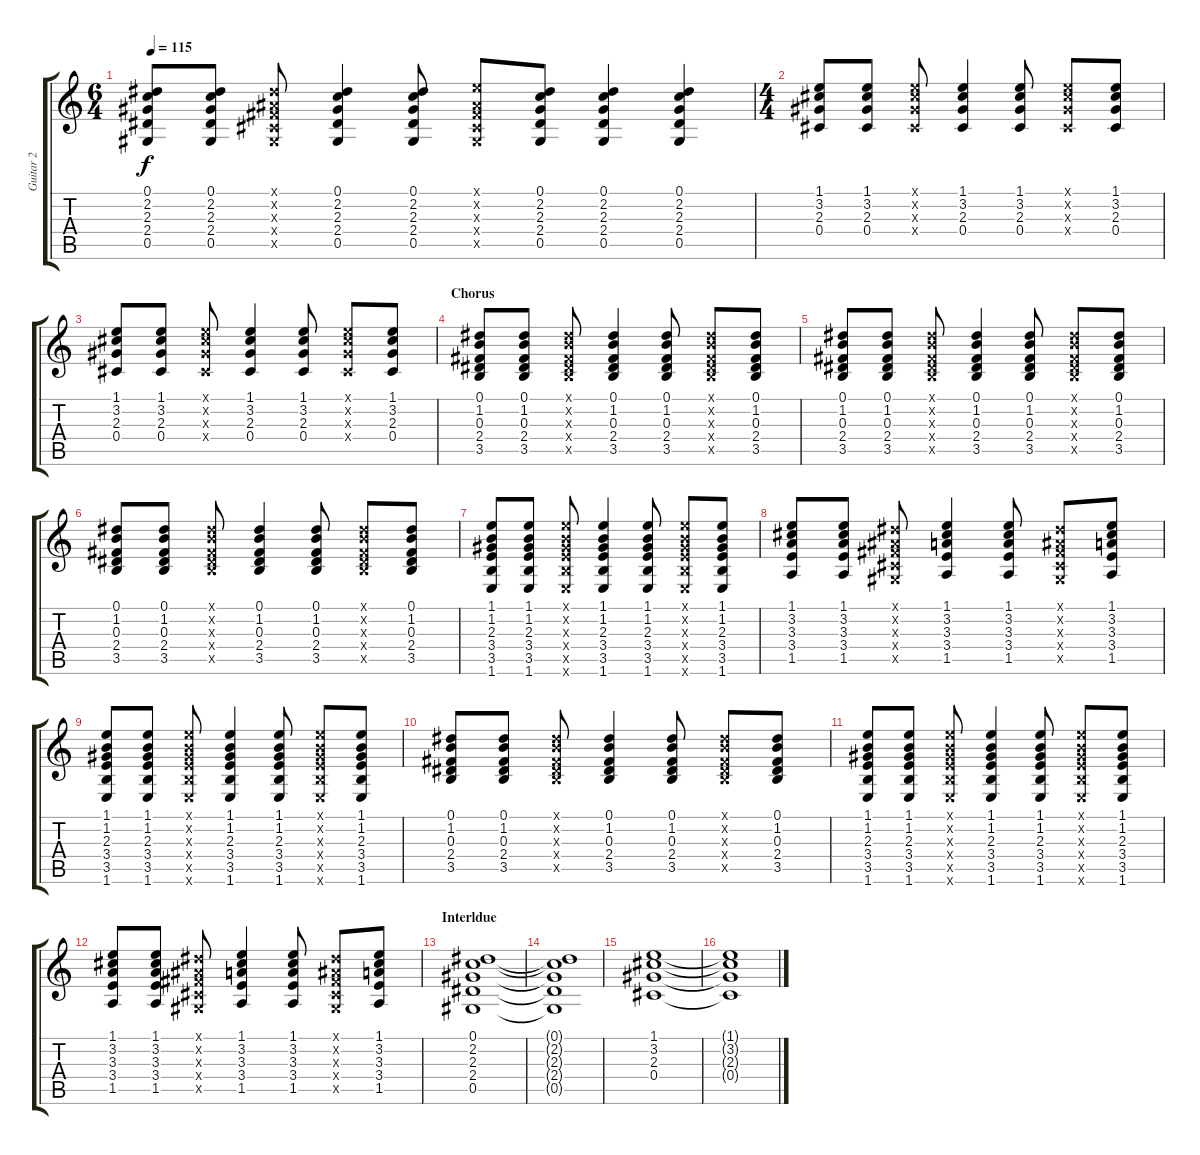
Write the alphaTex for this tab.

\track ("Guitar 2" "Guitar 2") {instrument acousticguitarsteel}
\staff {score tabs}
\tuning (Eb4 Bb3 Gb3 Db3 Ab2 Eb2) {hide}
\ts (6 4)
\tempo 115
\clef g2
\ks c
(0.1 2.2 2.3 2.4 0.5).8{dy f} (0.1 2.2 2.3 2.4 0.5).8 (0.1{x} 0.2{x} 0.3{x} 0.4{x} 0.5{x}).8 (0.1 2.2 2.3 2.4 0.5).4 (0.1 2.2 2.3 2.4 0.5).8 (1.1{x} 0.2{x} 0.3{x} 0.4{x} 0.5{x}).8 (0.1 2.2 2.3 2.4 0.5).8 (0.1 2.2 2.3 2.4 0.5).4 (0.1 2.2 2.3 2.4 0.5).4 |
\ts (4 4)
(1.1 3.2 2.3 0.4).8 (1.1 3.2 2.3 0.4).8 (1.1{x} 3.2{x} 2.3{x} 0.4{x}).8 (1.1 3.2 2.3 0.4).4 (1.1 3.2 2.3 0.4).8 (1.1{x} 3.2{x} 2.3{x} 0.4{x}).8 (1.1 3.2 2.3 0.4).8 |
(1.1 3.2 2.3 0.4).8 (1.1 3.2 2.3 0.4).8 (1.1{x} 3.2{x} 2.3{x} 0.4{x}).8 (1.1 3.2 2.3 0.4).4 (1.1 3.2 2.3 0.4).8 (1.1{x} 3.2{x} 2.3{x} 0.4{x}).8 (1.1 3.2 2.3 0.4).8 |
\section ("" "Chorus")
(0.1 1.2 0.3 2.4 3.5).8 (0.1 1.2 0.3 2.4 3.5).8 (0.1{x} 1.2{x} 0.3{x} 2.4{x} 3.5{x}).8 (0.1 1.2 0.3 2.4 3.5).4 (0.1 1.2 0.3 2.4 3.5).8 (0.1{x} 1.2{x} 0.3{x} 2.4{x} 3.5{x}).8 (0.1 1.2 0.3 2.4 3.5).8 |
(0.1 1.2 0.3 2.4 3.5).8 (0.1 1.2 0.3 2.4 3.5).8 (0.1{x} 1.2{x} 0.3{x} 2.4{x} 3.5{x}).8 (0.1 1.2 0.3 2.4 3.5).4 (0.1 1.2 0.3 2.4 3.5).8 (0.1{x} 1.2{x} 0.3{x} 2.4{x} 3.5{x}).8 (0.1 1.2 0.3 2.4 3.5).8 |
(0.1 1.2 0.3 2.4 3.5).8 (0.1 1.2 0.3 2.4 3.5).8 (0.1{x} 1.2{x} 0.3{x} 2.4{x} 3.5{x}).8 (0.1 1.2 0.3 2.4 3.5).4 (0.1 1.2 0.3 2.4 3.5).8 (0.1{x} 1.2{x} 0.3{x} 2.4{x} 3.5{x}).8 (0.1 1.2 0.3 2.4 3.5).8 |
(1.1 1.2 2.3 3.4 3.5 1.6).8 (1.1 1.2 2.3 3.4 3.5 1.6).8 (1.1{x} 1.2{x} 2.3{x} 3.4{x} 3.5{x} 1.6{x}).8 (1.1 1.2 2.3 3.4 3.5 1.6).4 (1.1 1.2 2.3 3.4 3.5 1.6).8 (1.1{x} 1.2{x} 2.3{x} 3.4{x} 3.5{x} 1.6{x}).8 (1.1 1.2 2.3 3.4 3.5 1.6).8 |
(1.1 3.2 3.3 3.4 1.5).8 (1.1 3.2 3.3 3.4 1.5).8 (0.1{x} 0.2{x} 0.3{x} 0.4{x} 0.5{x}).8 (1.1 3.2 3.3 3.4 1.5).4 (1.1 3.2 3.3 3.4 1.5).8 (0.1{x} 0.2{x} 0.3{x} 0.4{x} 0.5{x}).8 (1.1 3.2 3.3 3.4 1.5).8 |
(1.1 1.2 2.3 3.4 3.5 1.6).8 (1.1 1.2 2.3 3.4 3.5 1.6).8 (1.1{x} 1.2{x} 2.3{x} 3.4{x} 3.5{x} 1.6{x}).8 (1.1 1.2 2.3 3.4 3.5 1.6).4 (1.1 1.2 2.3 3.4 3.5 1.6).8 (1.1{x} 1.2{x} 2.3{x} 3.4{x} 3.5{x} 1.6{x}).8 (1.1 1.2 2.3 3.4 3.5 1.6).8 |
(0.1 1.2 0.3 2.4 3.5).8 (0.1 1.2 0.3 2.4 3.5).8 (0.1{x} 1.2{x} 0.3{x} 2.4{x} 3.5{x}).8 (0.1 1.2 0.3 2.4 3.5).4 (0.1 1.2 0.3 2.4 3.5).8 (0.1{x} 1.2{x} 0.3{x} 2.4{x} 3.5{x}).8 (0.1 1.2 0.3 2.4 3.5).8 |
(1.1 1.2 2.3 3.4 3.5 1.6).8 (1.1 1.2 2.3 3.4 3.5 1.6).8 (1.1{x} 1.2{x} 2.3{x} 3.4{x} 3.5{x} 1.6{x}).8 (1.1 1.2 2.3 3.4 3.5 1.6).4 (1.1 1.2 2.3 3.4 3.5 1.6).8 (1.1{x} 1.2{x} 2.3{x} 3.4{x} 3.5{x} 1.6{x}).8 (1.1 1.2 2.3 3.4 3.5 1.6).8 |
(1.1 3.2 3.3 3.4 1.5).8 (1.1 3.2 3.3 3.4 1.5).8 (0.1{x} 0.2{x} 0.3{x} 0.4{x} 0.5{x}).8 (1.1 3.2 3.3 3.4 1.5).4 (1.1 3.2 3.3 3.4 1.5).8 (0.1{x} 0.2{x} 0.3{x} 0.4{x} 0.5{x}).8 (1.1 3.2 3.3 3.4 1.5).8 |
\section ("" "Interldue")
(0.1 2.2 2.3 2.4 0.5).1 |
(0.1{t} 2.2{t} 2.3{t} 2.4{t} 0.5{t}).1 |
(1.1 3.2 2.3 0.4).1 |
(1.1{t} 3.2{t} 2.3{t} 0.4{t}).1
